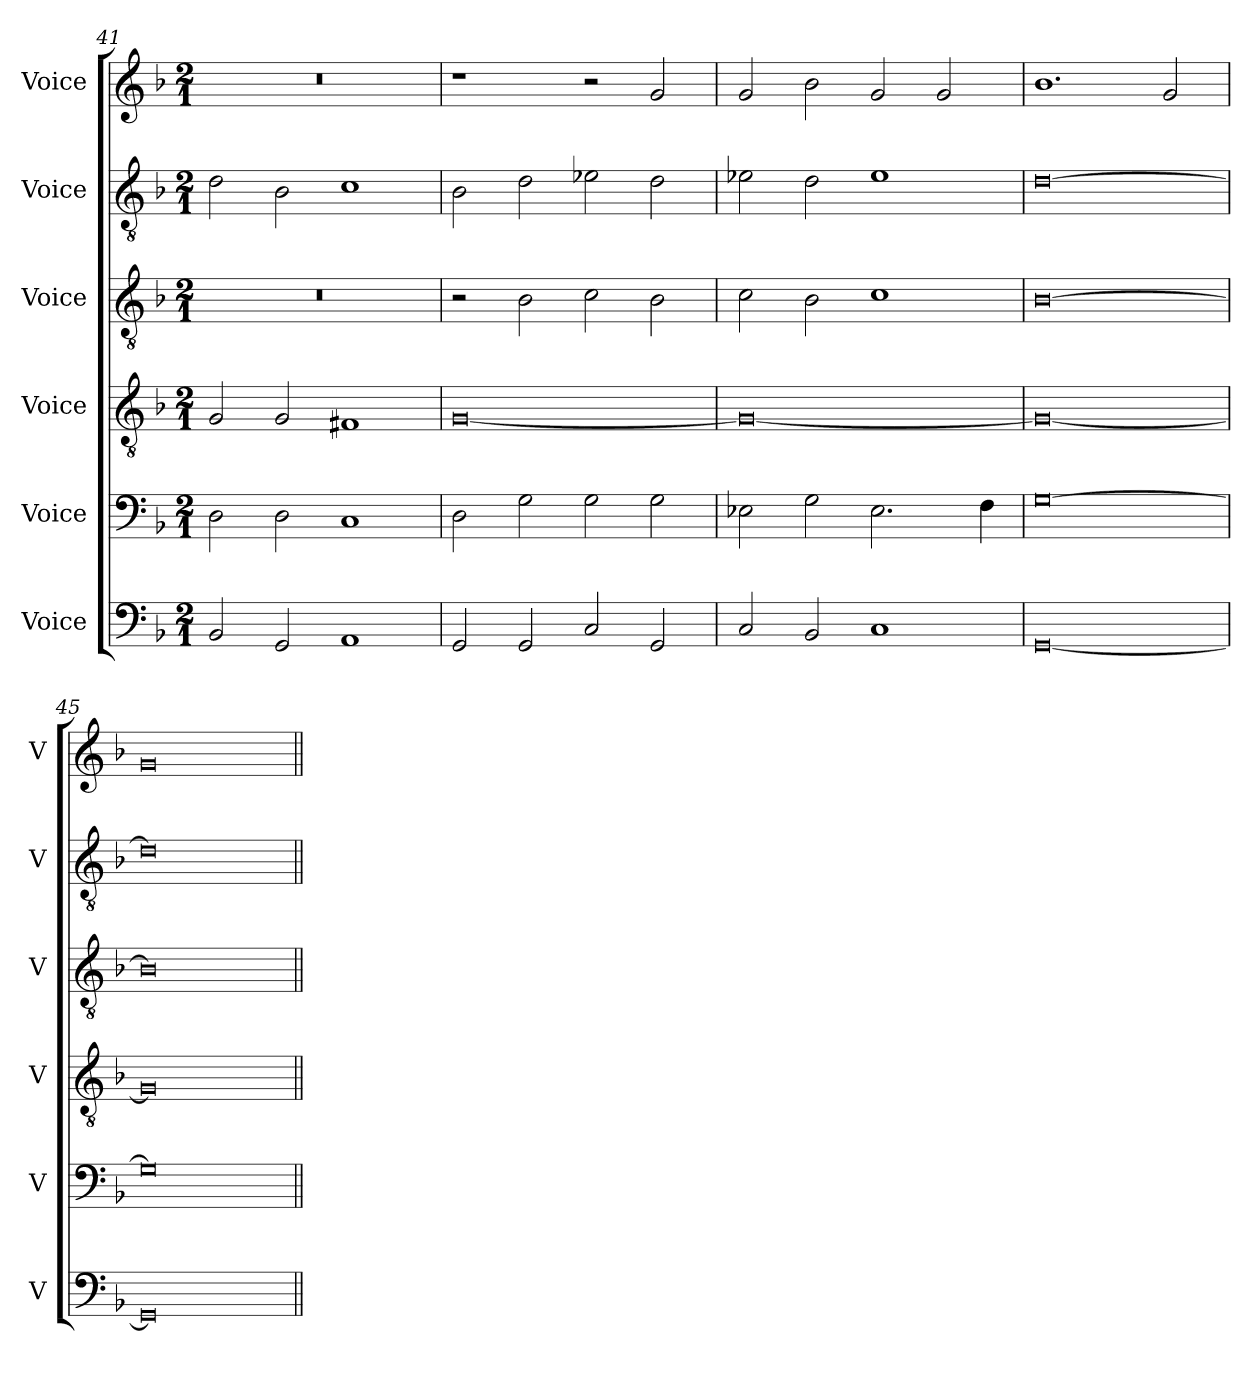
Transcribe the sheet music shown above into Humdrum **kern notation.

**kern	**kern	**kern	**kern	**kern	**kern
*part6	*part5	*part4	*part3	*part2	*part1
*staff6	*staff5	*staff4	*staff3	*staff2	*staff1
*I"Voice	*I"Voice	*I"Voice	*I"Voice	*I"Voice	*I"Voice
*I'V	*I'V	*I'V	*I'V	*I'V	*I'V
*clefF4	*clefF4	*clefGv2	*clefGv2	*clefGv2	*clefG2
*k[b-]	*k[b-]	*k[b-]	*k[b-]	*k[b-]	*k[b-]
*M2/1	*M2/1	*M2/1	*M2/1	*M2/1	*M2/1
=41	=41	=41	=41	=41	=41
2BB-/	2D\	2G/	0r	2d\	0r
2GG/	2D\	2G/	.	2B-\	.
1AA	1C	1F#X	.	1c	.
=42	=42	=42	=42	=42	=42
2GG/	2D\	[0G	2r	2B-\	1r
2GG/	2G\	.	2B-\	2d\	.
2C/	2G\	.	2c\	2e-X\	2r
2GG/	2G\	.	2B-\	2d\	2g/
!!LO:LB:g=z
=43	=43	=43	=43	=43	=43
2C/	2E-X\	0G_	2c\	2e-X\	2g/
2BB-/	2G\	.	2B-\	2d\	2b-\
1C	2.E-\	.	1c	1e-	2g/
.	.	.	.	.	2g/
.	4F\	.	.	.	.
=44	=44	=44	=44	=44	=44
[0GG	[0G	0G_	[0B-	[0d	1.b-
.	.	.	.	.	2g/
=45	=45	=45	=45	=45	=45
0GG]	0G]	0G]	0B-]	0d]	0g
=||	=||	=||	=||	=||	=||
*-	*-	*-	*-	*-	*-
